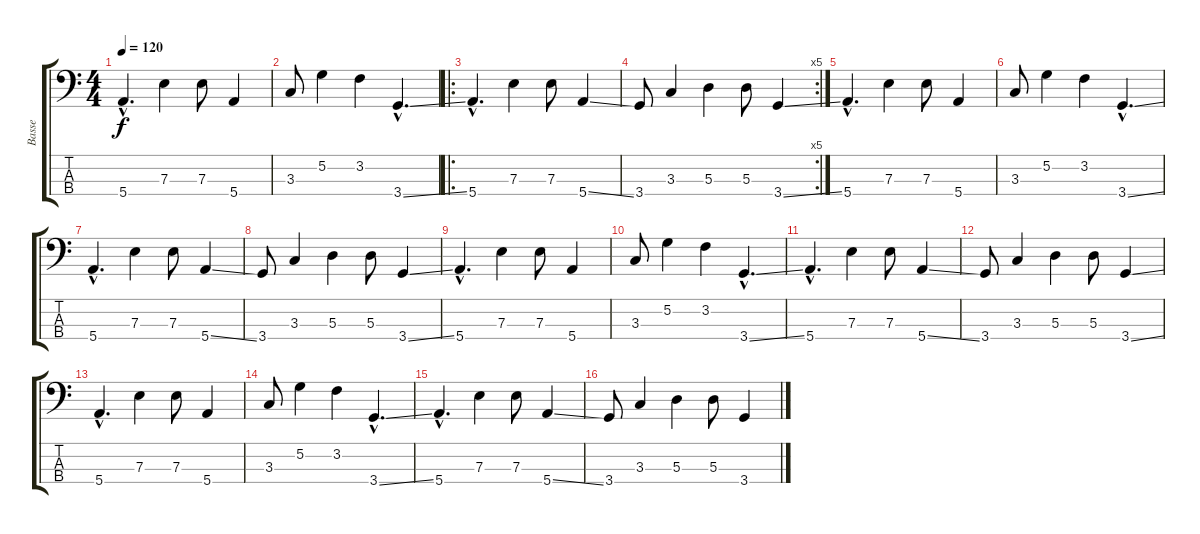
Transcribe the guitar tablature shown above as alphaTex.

\track ("Basse" "Basse") {instrument electricbassfinger}
\staff {score tabs}
\tuning (G2 D2 A1 E1) {hide}
\ts (4 4)
\tempo 120
\clef f4
\ks c
5.4{hac}.4{d dy f} 7.3.4 7.3.8 5.4.4 |
3.3.8 5.2.4 3.2.4 3.4{ss hac}.4{d} |
\ro
5.4{hac}.4{d} 7.3.4 7.3.8 5.4{ss}.4 |
\rc 5
3.4.8 3.3.4 5.3.4 5.3.8 3.4{ss}.4 |
5.4{hac}.4{d} 7.3.4 7.3.8 5.4.4 |
3.3.8 5.2.4 3.2.4 3.4{ss hac}.4{d} |
5.4{hac}.4{d} 7.3.4 7.3.8 5.4{ss}.4 |
3.4.8 3.3.4 5.3.4 5.3.8 3.4{ss}.4 |
5.4{hac}.4{d} 7.3.4 7.3.8 5.4.4 |
3.3.8 5.2.4 3.2.4 3.4{ss hac}.4{d} |
5.4{hac}.4{d} 7.3.4 7.3.8 5.4{ss}.4 |
3.4.8 3.3.4 5.3.4 5.3.8 3.4{ss}.4 |
5.4{hac}.4{d} 7.3.4 7.3.8 5.4.4 |
3.3.8 5.2.4 3.2.4 3.4{ss hac}.4{d} |
5.4{hac}.4{d} 7.3.4 7.3.8 5.4{ss}.4 |
3.4.8 3.3.4 5.3.4 5.3.8 3.4{ss}.4
